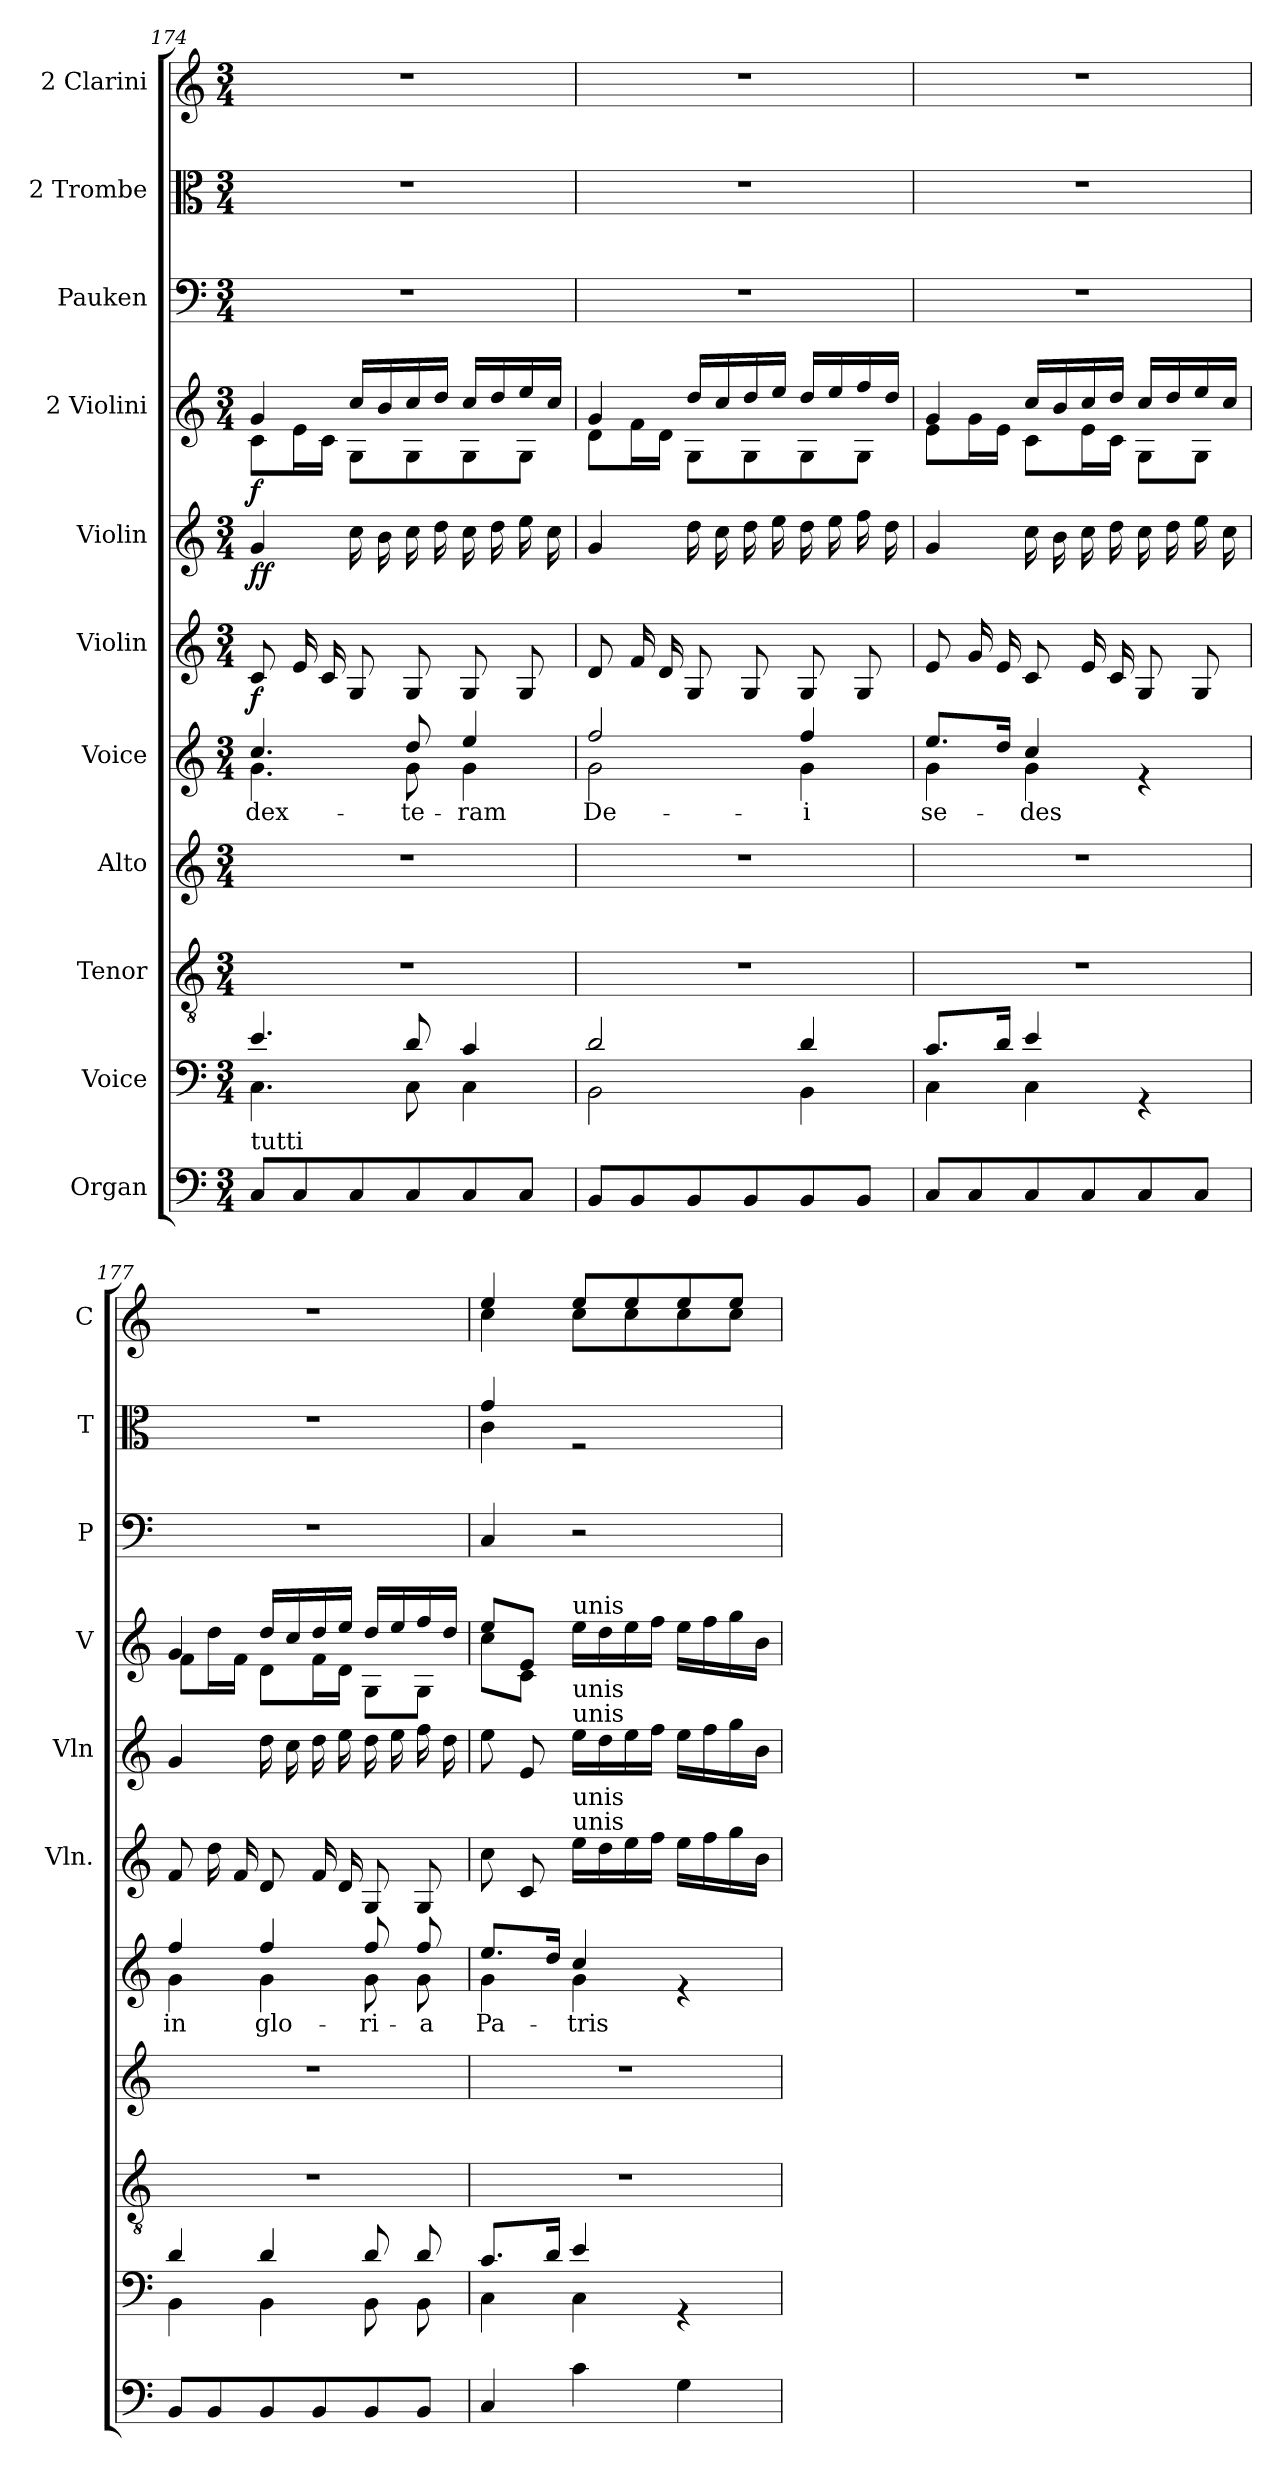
**kern	**kern	**kern	**kern	**kern	**text	**kern	**dynam	**kern	**dynam	**kern	**dynam	**kern	**kern	**kern
*part11	*part10	*part9	*part8	*part7	*part7	*part6	*part6	*part5	*part5	*part4	*part4	*part3	*part2	*part1
*staff11	*staff10	*staff9	*staff8	*staff7	*staff7	*staff6	*staff6	*staff5	*staff5	*staff4	*staff4	*staff3	*staff2	*staff1
*I"Organ	*I"Voice	*I"Tenor	*I"Alto	*I"Voice	*	*I"Violin	*	*I"Violin	*	*I"2 Violini	*	*I"Pauken	*I"2 Trombe	*I"2 Clarini
*	*	*	*	*	*	*I'Vln.	*	*I'Vln	*	*I'V	*	*I'P	*I'T	*I'C
*clefF4	*clefF4	*clefGv2	*clefG2	*clefG2	*	*clefG2	*	*clefG2	*	*clefG2	*	*clefF4	*clefC3	*clefG2
*k[]	*k[]	*k[]	*k[]	*k[]	*	*k[]	*	*k[]	*	*k[]	*	*k[]	*k[]	*k[]
*M3/4	*M3/4	*M3/4	*M3/4	*M3/4	*	*M3/4	*	*M3/4	*	*M3/4	*	*M3/4	*M3/4	*M3/4
=174	=174	=174	=174	=174	=174	=174	=174	=174	=174	=174	=174	=174	=174	=174
*	*^	*	*	*^	*	*	*	*	*	*	*	*	*	*
!LO:TX:a:t=tutti	!	!	!	!	!	!	!	!	!	!	!	!	!	!	!	!
!	!	!	!	!	!	!	!LO:LY:b	!	!LO:DY:b	!	!LO:DY:b	!	!	!	!	!
*	*	*	*	*	*	*	*	*	*	*	*	*^	*	*	*	*
!	!	!	!	!	!	!	!	!	!	!	!LO:DY:n=1:b	!	!	!LO:DY:b	!	!	!
8C/L	4.e/	4.C\	2.r	2.r	4.cc/	4.g\	dex-	8c/	f	4g/	f f	4g/	8c\L	f	2.r	2.r	2.r
8C/	.	.	.	.	.	.	.	16e/	.	.	.	.	16e\L	.	.	.	.
.	.	.	.	.	.	.	.	16c/	.	.	.	.	16c\JJ	.	.	.	.
8C/	.	.	.	.	.	.	.	8G/	.	16cc\	.	16cc/LL	8G\L	.	.	.	.
.	.	.	.	.	.	.	.	.	.	16b\	.	16b/	.	.	.	.	.
!	!	!	!	!	!	!	!LO:LY:b	!	!	!	!	!	!	!	!	!	!
8C/	8d/	8C\	.	.	8dd/	8g\	-te-	8G/	.	16cc\	.	16cc/	8G\	.	.	.	.
.	.	.	.	.	.	.	.	.	.	16dd\	.	16dd/JJ	.	.	.	.	.
!	!	!	!	!	!	!	!LO:LY:b	!	!	!	!	!	!	!	!	!	!
8C/	4c/	4C\	.	.	4ee/	4g\	-ram	8G/	.	16cc\	.	16cc/LL	8G\	.	.	.	.
.	.	.	.	.	.	.	.	.	.	16dd\	.	16dd/	.	.	.	.	.
8C/J	.	.	.	.	.	.	.	8G/	.	16ee\	.	16ee/	8G\J	.	.	.	.
.	.	.	.	.	.	.	.	.	.	16cc\	.	16cc/JJ	.	.	.	.	.
=175	=175	=175	=175	=175	=175	=175	=175	=175	=175	=175	=175	=175	=175	=175	=175	=175	=175
!	!	!	!	!	!	!	!LO:LY:b	!	!	!	!	!	!	!	!	!	!
8BB/L	2d/	2BB\	2.r	2.r	2ff/	2g\	De-	8d/	.	4g/	.	4g/	8d\L	.	2.r	2.r	2.r
8BB/	.	.	.	.	.	.	.	16f/	.	.	.	.	16f\L	.	.	.	.
.	.	.	.	.	.	.	.	16d/	.	.	.	.	16d\JJ	.	.	.	.
8BB/	.	.	.	.	.	.	.	8G/	.	16dd\	.	16dd/LL	8G\L	.	.	.	.
.	.	.	.	.	.	.	.	.	.	16cc\	.	16cc/	.	.	.	.	.
8BB/	.	.	.	.	.	.	.	8G/	.	16dd\	.	16dd/	8G\	.	.	.	.
.	.	.	.	.	.	.	.	.	.	16ee\	.	16ee/JJ	.	.	.	.	.
!	!	!	!	!	!	!	!LO:LY:b	!	!	!	!	!	!	!	!	!	!
8BB/	4d/	4BB\	.	.	4ff/	4g\	-i	8G/	.	16dd\	.	16dd/LL	8G\	.	.	.	.
.	.	.	.	.	.	.	.	.	.	16ee\	.	16ee/	.	.	.	.	.
8BB/J	.	.	.	.	.	.	.	8G/	.	16ff\	.	16ff/	8G\J	.	.	.	.
.	.	.	.	.	.	.	.	.	.	16dd\	.	16dd/JJ	.	.	.	.	.
!!LO:PB:g=z
=176	=176	=176	=176	=176	=176	=176	=176	=176	=176	=176	=176	=176	=176	=176	=176	=176	=176
!	!	!	!	!	!	!	!LO:LY:b	!	!	!	!	!	!	!	!	!	!
8C/L	8.c/L	4C\	2.r	2.r	8.ee/L	4g\	se-	8e/	.	4g/	.	4g/	8e\L	.	2.r	2.r	2.r
8C/	.	.	.	.	.	.	.	16g/	.	.	.	.	16g\L	.	.	.	.
.	16d/Jk	.	.	.	16dd/Jk	.	.	16e/	.	.	.	.	16e\JJ	.	.	.	.
!	!	!	!	!	!	!	!LO:LY:b	!	!	!	!	!	!	!	!	!	!
8C/	4e/	4C\	.	.	4cc/	4g\	-des	8c/	.	16cc\	.	16cc/LL	8c\L	.	.	.	.
.	.	.	.	.	.	.	.	.	.	16b\	.	16b/	.	.	.	.	.
8C/	.	.	.	.	.	.	.	16e/	.	16cc\	.	16cc/	16e\L	.	.	.	.
.	.	.	.	.	.	.	.	16c/	.	16dd\	.	16dd/JJ	16c\JJ	.	.	.	.
8C/	4rGG	4ryy	.	.	4re	4ryy	.	8G/	.	16cc\	.	16cc/LL	8G\L	.	.	.	.
.	.	.	.	.	.	.	.	.	.	16dd\	.	16dd/	.	.	.	.	.
8C/J	.	.	.	.	.	.	.	8G/	.	16ee\	.	16ee/	8G\J	.	.	.	.
.	.	.	.	.	.	.	.	.	.	16cc\	.	16cc/JJ	.	.	.	.	.
=177	=177	=177	=177	=177	=177	=177	=177	=177	=177	=177	=177	=177	=177	=177	=177	=177	=177
!	!	!	!	!	!	!	!LO:LY:b	!	!	!	!	!	!	!	!	!	!
8BB/L	4d/	4BB\	2.r	2.r	4ff/	4g\	in	8f/	.	4g/	.	4g/	8f\L	.	2.r	2.r	2.r
8BB/	.	.	.	.	.	.	.	16dd\	.	.	.	.	16dd\L	.	.	.	.
.	.	.	.	.	.	.	.	16f/	.	.	.	.	16f\JJ	.	.	.	.
!	!	!	!	!	!	!	!LO:LY:b	!	!	!	!	!	!	!	!	!	!
8BB/	4d/	4BB\	.	.	4ff/	4g\	glo-	8d/	.	16dd\	.	16dd/LL	8d\L	.	.	.	.
.	.	.	.	.	.	.	.	.	.	16cc\	.	16cc/	.	.	.	.	.
8BB/	.	.	.	.	.	.	.	16f/	.	16dd\	.	16dd/	16f\L	.	.	.	.
.	.	.	.	.	.	.	.	16d/	.	16ee\	.	16ee/JJ	16d\JJ	.	.	.	.
!	!	!	!	!	!	!	!LO:LY:b	!	!	!	!	!	!	!	!	!	!
8BB/	8d/	8BB\	.	.	8ff/	8g\	-ri-	8G/	.	16dd\	.	16dd/LL	8G\L	.	.	.	.
.	.	.	.	.	.	.	.	.	.	16ee\	.	16ee/	.	.	.	.	.
!	!	!	!	!	!	!	!LO:LY:b	!	!	!	!	!	!	!	!	!	!
8BB/J	8d/	8BB\	.	.	8ff/	8g\	-a	8G/	.	16ff\	.	16ff/	8G\J	.	.	.	.
.	.	.	.	.	.	.	.	.	.	16dd\	.	16dd/JJ	.	.	.	.	.
=178	=178	=178	=178	=178	=178	=178	=178	=178	=178	=178	=178	=178	=178	=178	=178	=178	=178
!	!	!	!	!	!	!	!LO:LY:b	!	!	!	!	!	!	!	!	!	!
*	*	*	*	*	*	*	*	*	*	*	*	*	*	*	*	*^	*^
4C/	8.c/L	4C\	2.r	2.r	8.ee/L	4g\	Pa-	8cc\	.	8ee\	.	8ee/L	8cc\L	.	4C/	4g/	4c\	4ee/	4cc\
.	.	.	.	.	.	.	.	8c/	.	8e/	.	8e/J	8c\J	.	.	.	.	.	.
.	16d/Jk	.	.	.	16dd/Jk	.	.	.	.	.	.	.	.	.	.	.	.	.	.
!	!	!	!	!	!	!	!	!	!	!	!	!LO:TX:a:t=unis	!	!	!	!	!	!	!
!	!	!	!	!	!	!	!	!	!	!LO:TX:a:t=unis	!	!	!	!	!	!	!	!	!
!	!	!	!	!	!	!	!	!	!	!LO:TX:a:t=unis	!	!	!	!	!	!	!	!	!
!	!	!	!	!	!	!	!	!LO:TX:a:t=unis	!	!	!	!	!	!	!	!	!	!	!
!	!	!	!	!	!	!	!	!LO:TX:a:t=unis	!	!	!	!	!	!	!	!	!	!	!
!	!	!	!	!	!	!	!LO:LY:b	!	!	!	!	!	!	!	!	!	!	!	!
4c\	4e/	4C\	.	.	4cc/	4g\	-tris	16ee\LL	.	16ee\LL	.	16ee\LL	2ryy	.	2r	2rF	2ryy	8ee/L	8cc\L
.	.	.	.	.	.	.	.	16dd\	.	16dd\	.	16dd\	.	.	.	.	.	.	.
.	.	.	.	.	.	.	.	16ee\	.	16ee\	.	16ee\	.	.	.	.	.	8ee/	8cc\
.	.	.	.	.	.	.	.	16ff\JJ	.	16ff\JJ	.	16ff\JJ	.	.	.	.	.	.	.
4G\	4rGG	4ryy	.	.	4re	4ryy	.	16ee\LL	.	16ee\LL	.	16ee\LL	.	.	.	.	.	8ee/	8cc\
.	.	.	.	.	.	.	.	16ff\	.	16ff\	.	16ff\	.	.	.	.	.	.	.
.	.	.	.	.	.	.	.	16gg\	.	16gg\	.	16gg\	.	.	.	.	.	8ee/J	8cc\J
.	.	.	.	.	.	.	.	16b\JJ	.	16b\JJ	.	16b\JJ	.	.	.	.	.	.	.
*	*	*	*	*	*	*	*	*	*	*	*	*	*	*	*	*v	*v	*	*
*	*v	*v	*	*	*v	*v	*	*	*	*	*	*v	*v	*	*	*	*v	*v
=	=	=	=	=	=	=	=	=	=	=	=	=	=	=
*-	*-	*-	*-	*-	*-	*-	*-	*-	*-	*-	*-	*-	*-	*-
